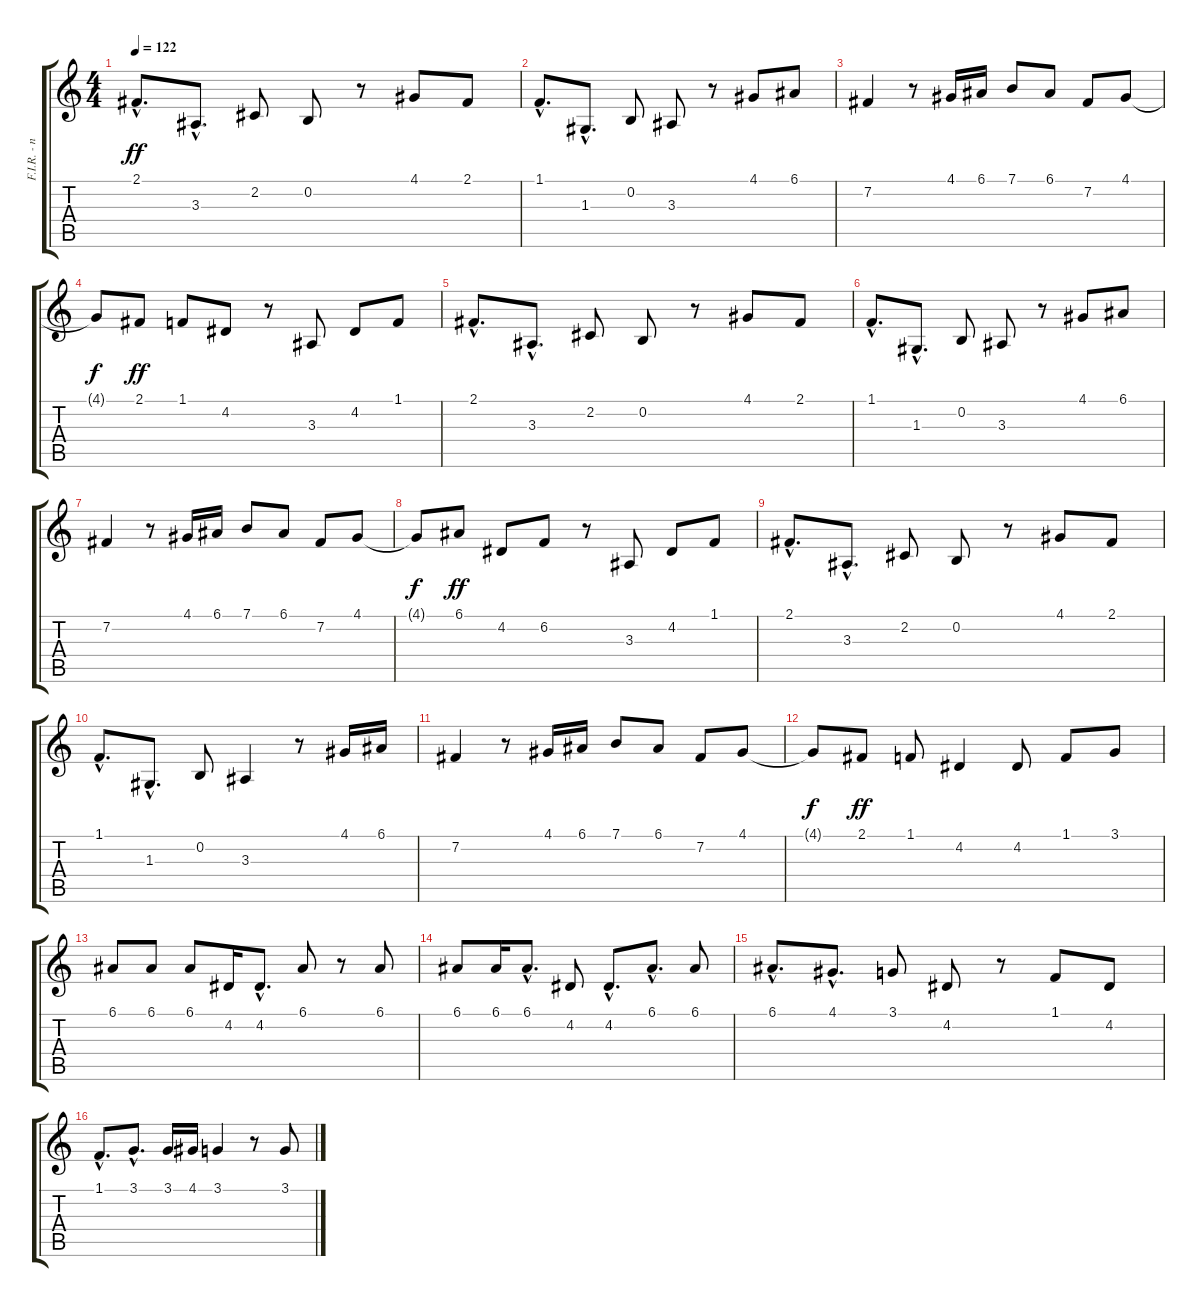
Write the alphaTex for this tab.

\track ("F.I.R. - ni de wei xiao" "F.I.R. - n") {instrument flute}
\staff {score tabs}
\tuning (E4 B3 G3 D3 A2 E2) {hide}
\ts (4 4)
\tempo 122
\clef g2
\ks c
2.1{hac}.8{d dy ff} 3.3{hac}.8{d} 2.2.8 0.2.8 r.8 4.1.8 2.1.8 |
1.1{hac}.8{d} 1.3{hac}.8{d} 0.2.8 3.3.8 r.8 4.1.8 6.1.8 |
7.2.4 r.8 4.1.16 6.1.16 7.1.8 6.1.8 7.2.8 4.1.8 |
4.1{t}.8{dy f} 2.1.8{dy ff} 1.1.8 4.2.8 r.8 3.3.8 4.2.8 1.1.8 |
2.1{hac}.8{d} 3.3{hac}.8{d} 2.2.8 0.2.8 r.8 4.1.8 2.1.8 |
1.1{hac}.8{d} 1.3{hac}.8{d} 0.2.8 3.3.8 r.8 4.1.8 6.1.8 |
7.2.4 r.8 4.1.16 6.1.16 7.1.8 6.1.8 7.2.8 4.1.8 |
4.1{t}.8{dy f} 6.1.8{dy ff} 4.2.8 6.2.8 r.8 3.3.8 4.2.8 1.1.8 |
2.1{hac}.8{d} 3.3{hac}.8{d} 2.2.8 0.2.8 r.8 4.1.8 2.1.8 |
1.1{hac}.8{d} 1.3{hac}.8{d} 0.2.8 3.3.4 r.8 4.1.16 6.1.16 |
7.2.4 r.8 4.1.16 6.1.16 7.1.8 6.1.8 7.2.8 4.1.8 |
4.1{t}.8{dy f} 2.1.8{dy ff} 1.1.8 4.2.4 4.2.8 1.1.8 3.1.8 |
6.1.8 6.1.8 6.1.8 4.2.16 4.2{hac}.8{d} 6.1.8 r.8 6.1.8 |
6.1.8 6.1.16 6.1{hac}.8{d} 4.2.8 4.2{hac}.8{d} 6.1{hac}.8{d} 6.1.8 |
6.1{hac}.8{d} 4.1{hac}.8{d} 3.1.8 4.2.8 r.8 1.1.8 4.2.8 |
1.1{hac}.8{d} 3.1{hac}.8{d} 3.1.16 4.1.16 3.1.4 r.8 3.1.8
